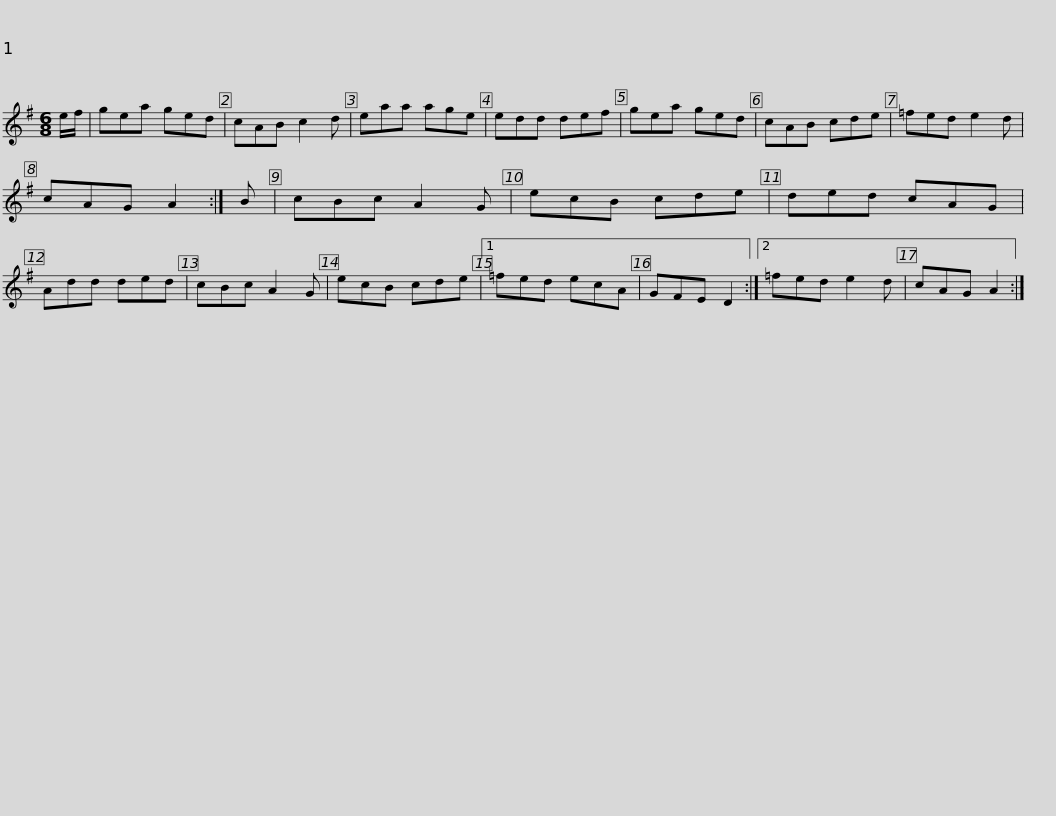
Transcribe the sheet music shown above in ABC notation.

X:1
L:1/8
M:6/8
I:linebreak $
K:G
V:1 treble
V:1
 e/f/ | gea ged | cAB c2 d | eaa age | edd def | %5
 gea ged | cAB cde | =fed e2 d |$ cAG A2 :| B | %10
 cBc A2 G | ecB cde | ded cAG | Add ded | cBc A2 G | %15
 ecB cde |1$ =fed ecA | GFE D2 :|2 =fed e2 d | cAG A2 :| %20
